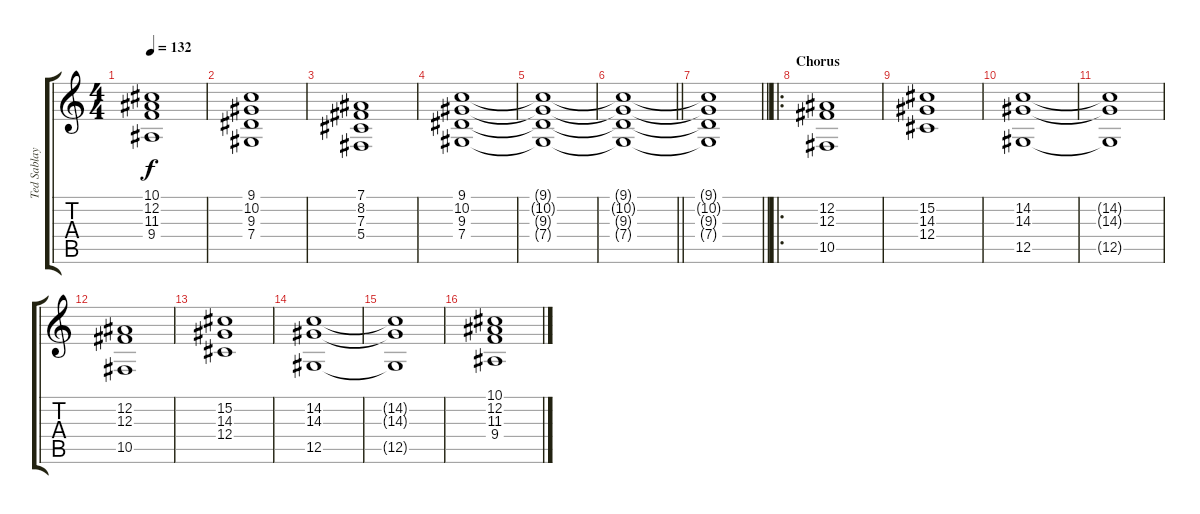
\track ("Ted Sablay" "Ted Sablay") {instrument synthstrings2}
\staff {score tabs}
\tuning (Eb4 Bb3 Gb3 Db3 Ab2 Eb2) {hide}
\ts (4 4)
\tempo 132
\clef g2
\ks c
(10.1 12.2 11.3 9.4).1{dy f} |
(9.1 10.2 9.3 7.4).1 |
(7.1 8.2 7.3 5.4).1 |
(9.1 10.2 9.3 7.4).1 |
(9.1{t} 10.2{t} 9.3{t} 7.4{t}).1 |
\barLineRight lightlight
(9.1{t} 10.2{t} 9.3{t} 7.4{t}).1 |
\section ("" "")
\barLineRight lightlight
(9.1{t} 10.2{t} 9.3{t} 7.4{t}).1 |
\ro
\section ("" "Chorus")
(12.2 12.3 10.5).1 |
(15.2 14.3 12.4).1 |
(14.2 14.3 12.5).1 |
(14.2{t} 14.3{t} 12.5{t}).1 |
(12.2 12.3 10.5).1 |
(15.2 14.3 12.4).1 |
(14.2 14.3 12.5).1 |
(14.2{t} 14.3{t} 12.5{t}).1 |
(10.1 12.2 11.3 9.4).1
